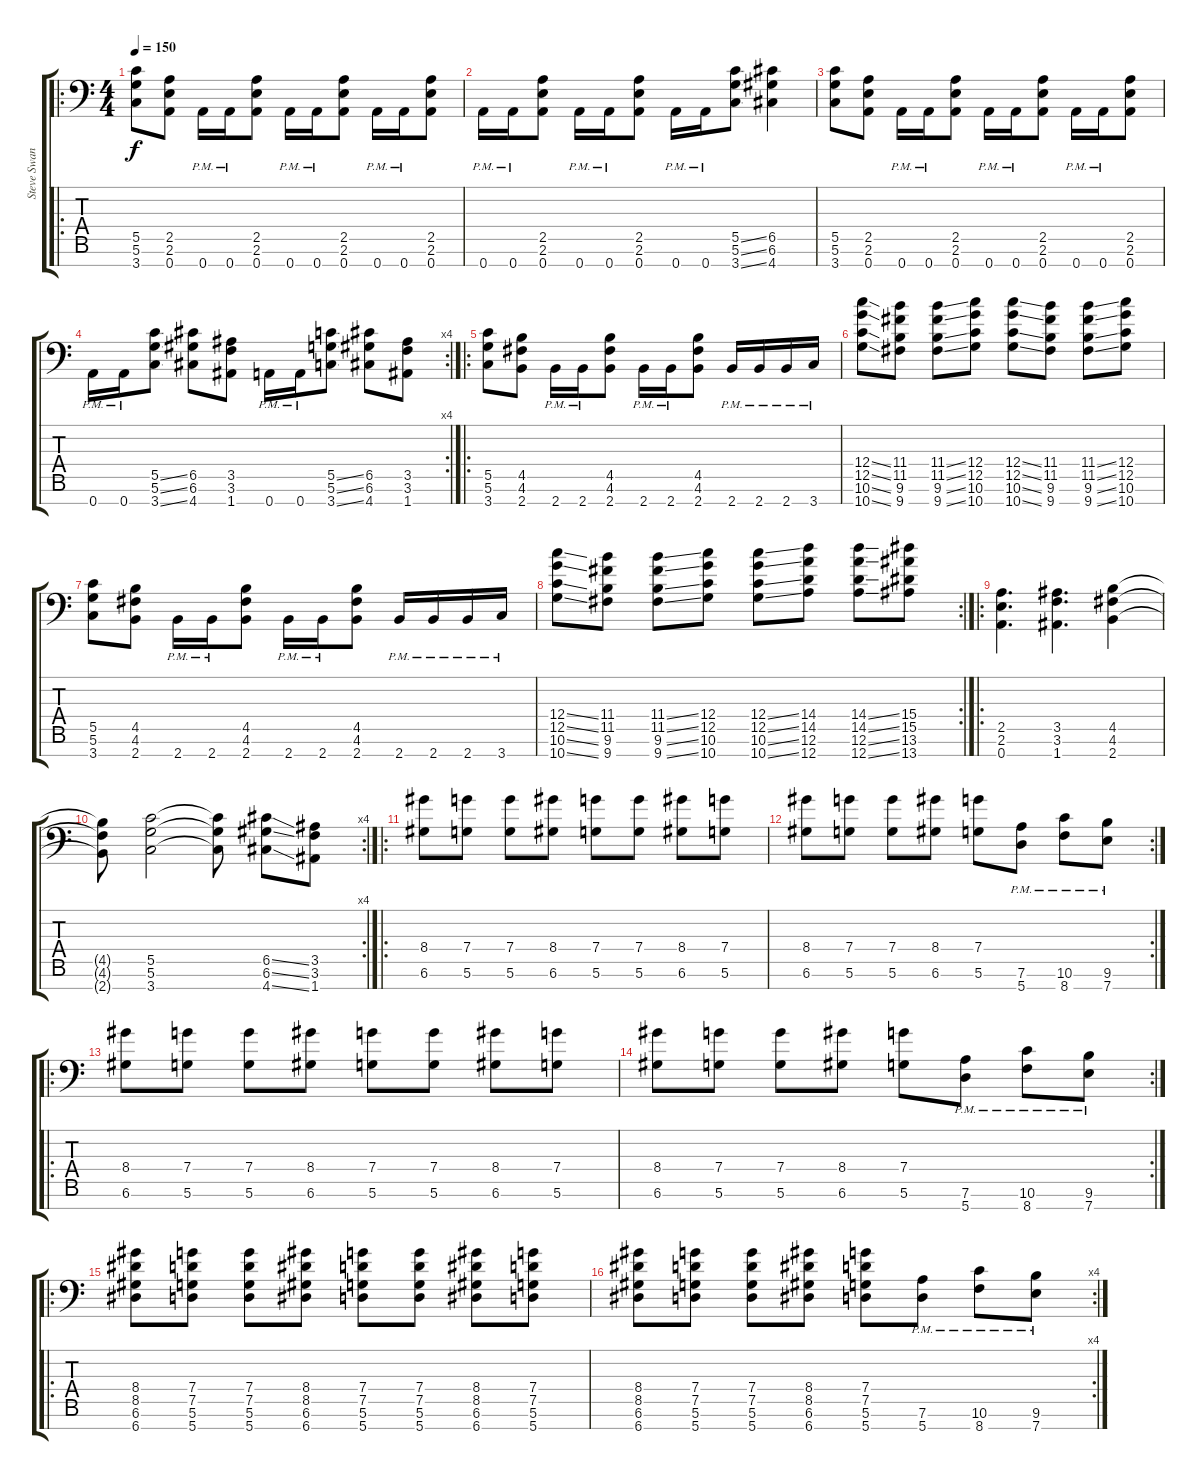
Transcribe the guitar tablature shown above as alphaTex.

\track ("Steve Swanson" "Steve Swan") {instrument distortionguitar}
\staff {score tabs}
\tuning (D4 A3 F3 C3 G2 D2 A1) {hide}
\ro
\ts (4 4)
\tempo 150
\clef f4
\ks c
(5.5 5.6 3.7).8{dy f} (2.5 2.6 0.7).8 0.7{pm}.16 0.7{pm}.16 (2.5 2.6 0.7).8 0.7{pm}.16 0.7{pm}.16 (2.5 2.6 0.7).8 0.7{pm}.16 0.7{pm}.16 (2.5 2.6 0.7).8 |
0.7{pm}.16 0.7{pm}.16 (2.5 2.6 0.7).8 0.7{pm}.16 0.7{pm}.16 (2.5 2.6 0.7).8 0.7{pm}.16 0.7{pm}.16 (5.5{ss} 5.6{ss} 3.7{ss}).8 (6.5 6.6 4.7).4 |
(5.5 5.6 3.7).8 (2.5 2.6 0.7).8 0.7{pm}.16 0.7{pm}.16 (2.5 2.6 0.7).8 0.7{pm}.16 0.7{pm}.16 (2.5 2.6 0.7).8 0.7{pm}.16 0.7{pm}.16 (2.5 2.6 0.7).8 |
\rc 4
0.7{pm}.16 0.7{pm}.16 (5.5{ss} 5.6{ss} 3.7{ss}).8 (6.5 6.6 4.7).8 (3.5 3.6 1.7).8 0.7{pm}.16 0.7{pm}.16 (5.5{ss} 5.6{ss} 3.7{ss}).8 (6.5 6.6 4.7).8 (3.5 3.6 1.7).8 |
\ro
(5.5 5.6 3.7).8 (4.5 4.6 2.7).8 2.7{pm}.16 2.7{pm}.16 (4.5 4.6 2.7).8 2.7{pm}.16 2.7{pm}.16 (4.5 4.6 2.7).8 2.7{pm}.16 2.7{pm}.16 2.7{pm}.16 3.7{pm}.16 |
(12.4{ss} 12.5{ss} 10.6{ss} 10.7{ss}).8 (11.4 11.5 9.6 9.7).8 (11.4{ss} 11.5{ss} 9.6{ss} 9.7{ss}).8 (12.4 12.5 10.6 10.7).8 (12.4{ss} 12.5{ss} 10.6{ss} 10.7{ss}).8 (11.4 11.5 9.6 9.7).8 (11.4{ss} 11.5{ss} 9.6{ss} 9.7{ss}).8 (12.4 12.5 10.6 10.7).8 |
(5.5 5.6 3.7).8 (4.5 4.6 2.7).8 2.7{pm}.16 2.7{pm}.16 (4.5 4.6 2.7).8 2.7{pm}.16 2.7{pm}.16 (4.5 4.6 2.7).8 2.7{pm}.16 2.7{pm}.16 2.7{pm}.16 3.7{pm}.16 |
\rc 2
(12.4{ss} 12.5{ss} 10.6{ss} 10.7{ss}).8 (11.4 11.5 9.6 9.7).8 (11.4{ss} 11.5{ss} 9.6{ss} 9.7{ss}).8 (12.4 12.5 10.6 10.7).8 (12.4{ss} 12.5{ss} 10.6{ss} 10.7{ss}).8 (14.4 14.5 12.6 12.7).8 (14.4{ss} 14.5{ss} 12.6{ss} 12.7{ss}).8 (15.4 15.5 13.6 13.7).8 |
\ro
(2.5 2.6 0.7).4{d} (3.5 3.6 1.7).4{d} (4.5 4.6 2.7).4 |
\rc 4
(4.5{t} 4.6{t} 2.7{t}).8 (5.5 5.6 3.7).2 (5.5{t} 5.6{t} 3.7{t}).8 (6.5{ss} 6.6{ss} 4.7{ss}).8 (3.5 3.6 1.7).8 |
\ro
(8.4 6.6).8 (7.4 5.6).8 (7.4 5.6).8 (8.4 6.6).8 (7.4 5.6).8 (7.4 5.6).8 (8.4 6.6).8 (7.4 5.6).8 |
\rc 2
(8.4 6.6).8 (7.4 5.6).8 (7.4 5.6).8 (8.4 6.6).8 (7.4 5.6).8 (7.6{pm} 5.7{pm}).8 (10.6{pm} 8.7{pm}).8 (9.6{pm} 7.7{pm}).8 |
\ro
(8.4 6.6).8 (7.4 5.6).8 (7.4 5.6).8 (8.4 6.6).8 (7.4 5.6).8 (7.4 5.6).8 (8.4 6.6).8 (7.4 5.6).8 |
\rc 2
(8.4 6.6).8 (7.4 5.6).8 (7.4 5.6).8 (8.4 6.6).8 (7.4 5.6).8 (7.6{pm} 5.7{pm}).8 (10.6{pm} 8.7{pm}).8 (9.6{pm} 7.7{pm}).8 |
\ro
(8.4 8.5 6.6 6.7).8 (7.4 7.5 5.6 5.7).8 (7.4 7.5 5.6 5.7).8 (8.4 8.5 6.6 6.7).8 (7.4 7.5 5.6 5.7).8 (7.4 7.5 5.6 5.7).8 (8.4 8.5 6.6 6.7).8 (7.4 7.5 5.6 5.7).8 |
\rc 4
(8.4 8.5 6.6 6.7).8 (7.4 7.5 5.6 5.7).8 (7.4 7.5 5.6 5.7).8 (8.4 8.5 6.6 6.7).8 (7.4 7.5 5.6 5.7).8 (7.6{pm} 5.7{pm}).8 (10.6{pm} 8.7{pm}).8 (9.6{pm} 7.7{pm}).8
